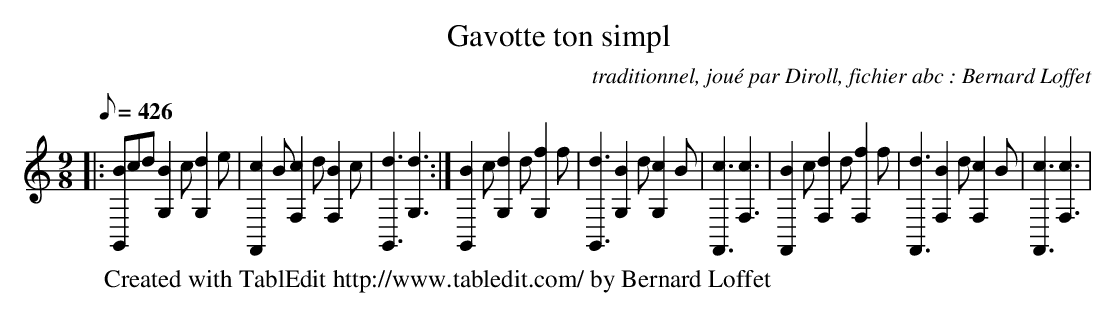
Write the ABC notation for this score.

X:1
T:Gavotte ton simpl
C:traditionnel, joué par Diroll, fichier abc : Bernard Loffet
L:1/8
Q:426
M:9/8
K:C
|: [BG,,]cd [B2G,2]c [d2G,2]e | [c2F,,2]B [c2F,2]d [B2F,2]c | [d3G,,3] [d3G,3] :| [B2G,,2]c [d2G,2]d [f2G,2]f | \
 [d3G,,3] [B2G,2]d [c2G,2]B | [c3F,,3] [c3F,3] | [B2F,,2]c [d2F,2]d [f2F,2]f | [d3F,,3] [B2F,2]d [c2F,2]B | \
 [c3F,,3] [c3F,3] | \
W:Created with TablEdit http://www.tabledit.com/ by Bernard Loffet
